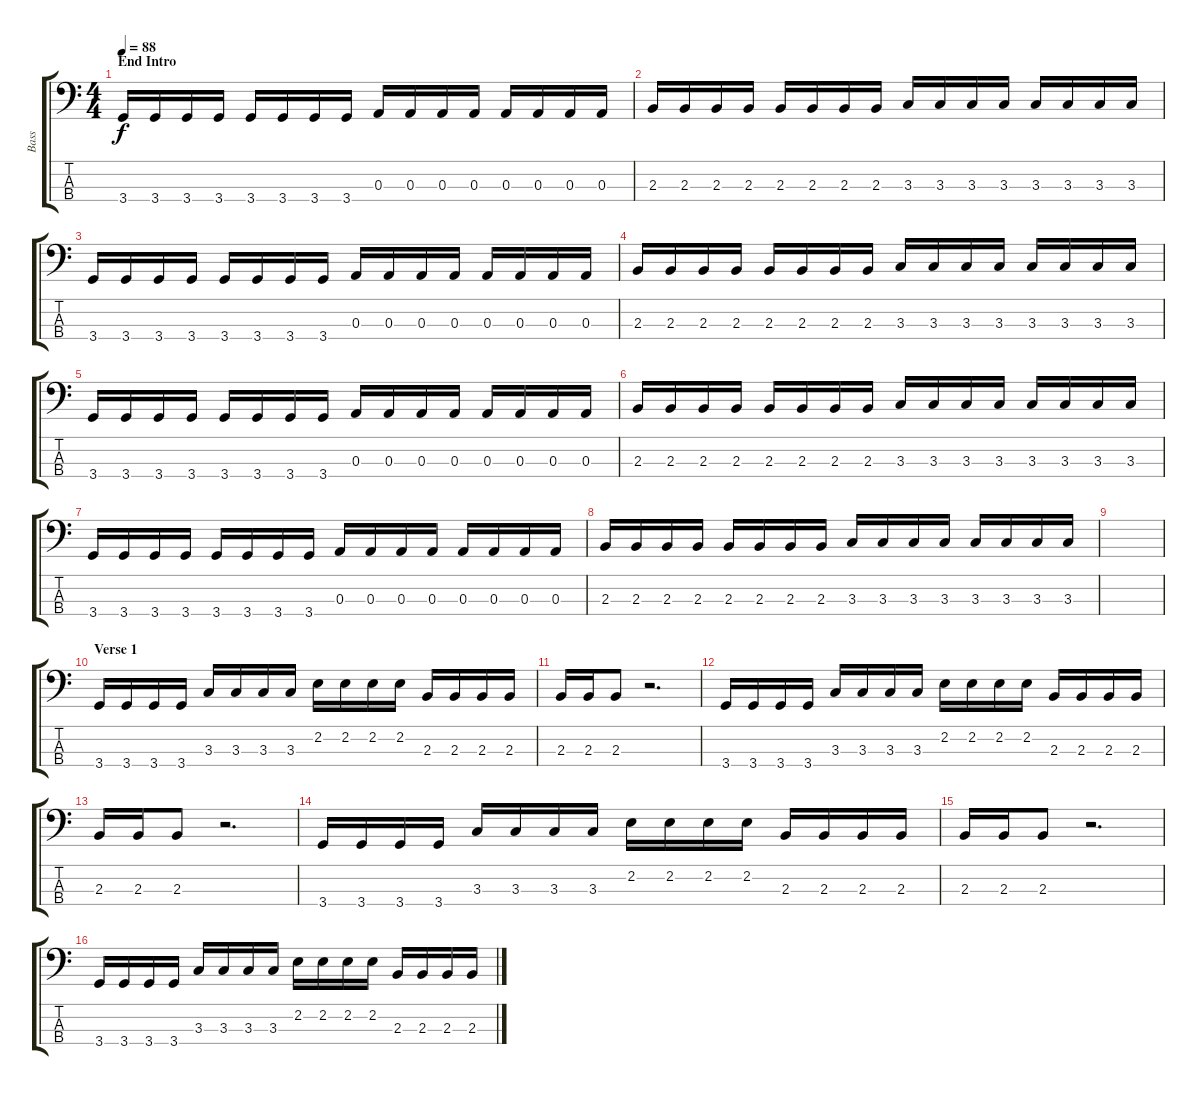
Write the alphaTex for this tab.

\track ("Bass" "Bass") {instrument electricbasspick}
\staff {score tabs}
\tuning (G2 D2 A1 E1) {hide}
\ts (4 4)
\section ("" "End Intro")
\tempo 88
\clef f4
\ks c
3.4.16{dy f} 3.4.16 3.4.16 3.4.16 3.4.16 3.4.16 3.4.16 3.4.16 0.3.16 0.3.16 0.3.16 0.3.16 0.3.16 0.3.16 0.3.16 0.3.16 |
2.3.16 2.3.16 2.3.16 2.3.16 2.3.16 2.3.16 2.3.16 2.3.16 3.3.16 3.3.16 3.3.16 3.3.16 3.3.16 3.3.16 3.3.16 3.3.16 |
3.4.16 3.4.16 3.4.16 3.4.16 3.4.16 3.4.16 3.4.16 3.4.16 0.3.16 0.3.16 0.3.16 0.3.16 0.3.16 0.3.16 0.3.16 0.3.16 |
2.3.16 2.3.16 2.3.16 2.3.16 2.3.16 2.3.16 2.3.16 2.3.16 3.3.16 3.3.16 3.3.16 3.3.16 3.3.16 3.3.16 3.3.16 3.3.16 |
3.4.16 3.4.16 3.4.16 3.4.16 3.4.16 3.4.16 3.4.16 3.4.16 0.3.16 0.3.16 0.3.16 0.3.16 0.3.16 0.3.16 0.3.16 0.3.16 |
2.3.16 2.3.16 2.3.16 2.3.16 2.3.16 2.3.16 2.3.16 2.3.16 3.3.16 3.3.16 3.3.16 3.3.16 3.3.16 3.3.16 3.3.16 3.3.16 |
3.4.16 3.4.16 3.4.16 3.4.16 3.4.16 3.4.16 3.4.16 3.4.16 0.3.16 0.3.16 0.3.16 0.3.16 0.3.16 0.3.16 0.3.16 0.3.16 |
2.3.16 2.3.16 2.3.16 2.3.16 2.3.16 2.3.16 2.3.16 2.3.16 3.3.16 3.3.16 3.3.16 3.3.16 3.3.16 3.3.16 3.3.16 3.3.16 |
|
\section ("" "Verse 1")
3.4.16 3.4.16 3.4.16 3.4.16 3.3.16 3.3.16 3.3.16 3.3.16 2.2.16 2.2.16 2.2.16 2.2.16 2.3.16 2.3.16 2.3.16 2.3.16 |
2.3.16 2.3.16 2.3.8 r.2{d} |
3.4.16 3.4.16 3.4.16 3.4.16 3.3.16 3.3.16 3.3.16 3.3.16 2.2.16 2.2.16 2.2.16 2.2.16 2.3.16 2.3.16 2.3.16 2.3.16 |
2.3.16 2.3.16 2.3.8 r.2{d} |
3.4.16 3.4.16 3.4.16 3.4.16 3.3.16 3.3.16 3.3.16 3.3.16 2.2.16 2.2.16 2.2.16 2.2.16 2.3.16 2.3.16 2.3.16 2.3.16 |
2.3.16 2.3.16 2.3.8 r.2{d} |
3.4.16 3.4.16 3.4.16 3.4.16 3.3.16 3.3.16 3.3.16 3.3.16 2.2.16 2.2.16 2.2.16 2.2.16 2.3.16 2.3.16 2.3.16 2.3.16
